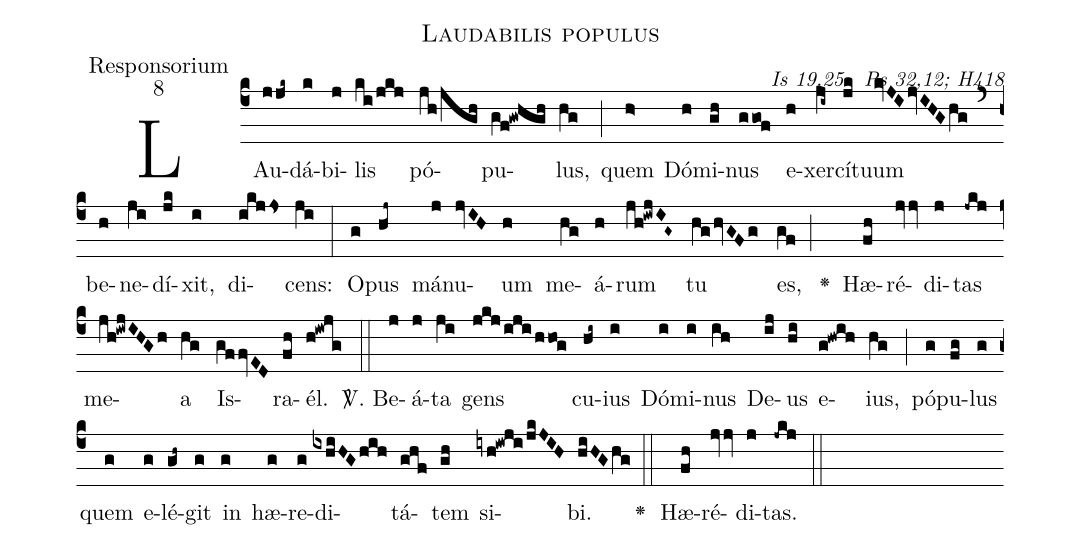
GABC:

name:Laudabilis populus;
office-part:Responsorium;
mode:8;
commentary:Is 19,25 ꝟ Ps 32,12; H418;
%%
(c4)LAu(jjk~)dá(k)bi(j)lis(ki/jkj) pó(jh/jgh)pu(gf!gwhgh)lus,(hg) (;) quem(h>) Dó(h)mi(gh)nus(ggof) e(h)xer(ji~)cí(jk)tuum(kvJIjvIHGhg) (`) be(h)ne(ji)dí(jk)xit,(i) di(ikjjs)cens:(ji) (:)
O(g)pus(hj~) má(j)nu(jvIH)um(h) me(hg)á(h)rum(jh!iwjIG~) tu(hghvGFg) es,(gf) (;)
<v>\greheightstar</v>()
Hæ(fh)ré(jvv)di(j)tas(-jkj) me(jh!iwjIHGh)a(hg) Is(gffvED)ra(fh)él.(h!iwjg) (::)
<sp>V/</sp>.
Be(j)á(j)ta(ji) gens(jkj/iji/hhog) cu(hi~)ius(i) Dó(i)mi(i)nus(ih) De(ij)us(hi) e(g!hwih)ius,(hg) (;)
pó(g)pu(fg)lus(g) quem(g) e(g)lé(gh~)git(g) in(g) hæ(g)re(g)di(ixhiHGhih)tá(ghf)tem(gh) si(iyh!iwji/jkJIH)bi.(hiHGhg) (::)

<v>\greheightstar</v>() Hæ(fh)ré(jvv)di(j)tas.(-jkj) (::)
